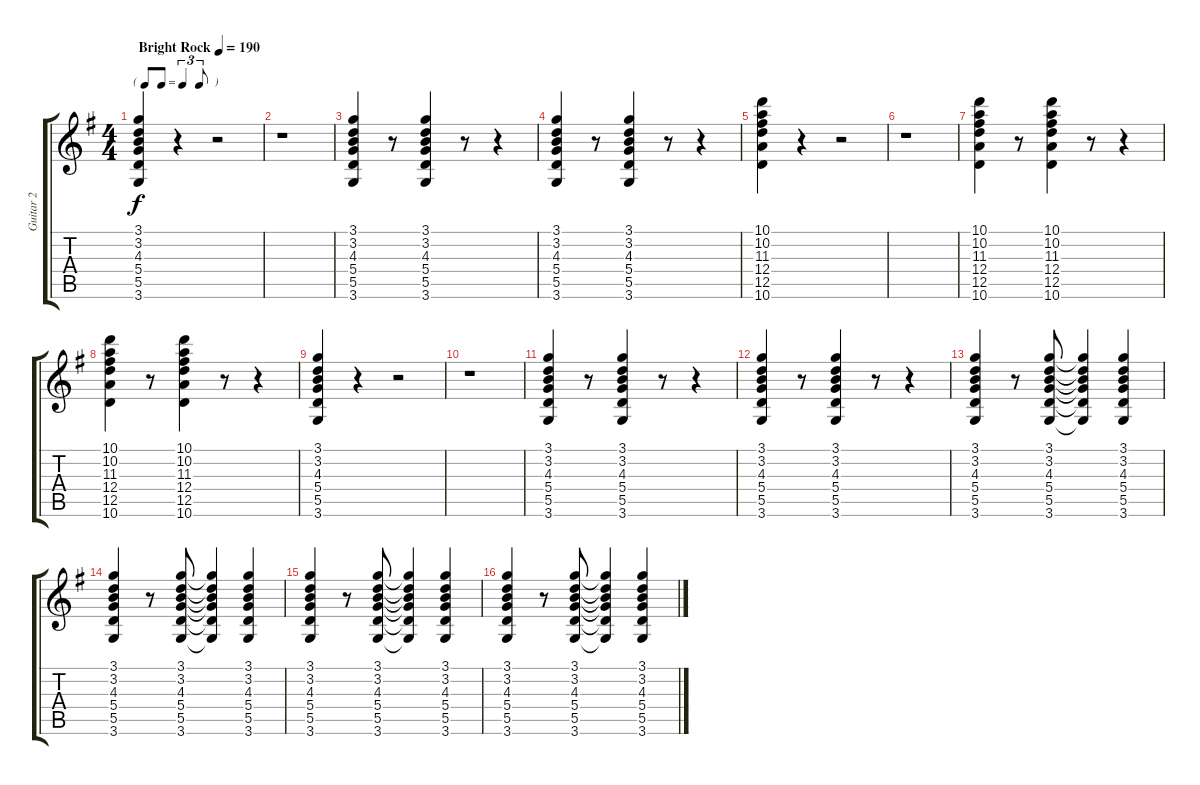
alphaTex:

\track ("Guitar 2" "Guitar 2") {instrument distortionguitar}
\staff {score tabs}
\tuning (E4 B3 G3 D3 A2 E2) {hide}
\ts (4 4)
\tf triplet8th
\tempo (190 "Bright Rock")
\clef g2
\ks g
(3.1 3.2 4.3 5.4 5.5 3.6).4{dy f instrument distortionguitar} r.4 r.2 |
r.1 |
(3.1 3.2 4.3 5.4 5.5 3.6).4 r.8 (3.1 3.2 4.3 5.4 5.5 3.6).4 r.8 r.4 |
(3.1 3.2 4.3 5.4 5.5 3.6).4 r.8 (3.1 3.2 4.3 5.4 5.5 3.6).4 r.8 r.4 |
(10.1 10.2 11.3 12.4 12.5 10.6).4 r.4 r.2 |
r.1 |
(10.1 10.2 11.3 12.4 12.5 10.6).4 r.8 (10.1 10.2 11.3 12.4 12.5 10.6).4 r.8 r.4 |
(10.1 10.2 11.3 12.4 12.5 10.6).4 r.8 (10.1 10.2 11.3 12.4 12.5 10.6).4 r.8 r.4 |
(3.1 3.2 4.3 5.4 5.5 3.6).4 r.4 r.2 |
r.1 |
(3.1 3.2 4.3 5.4 5.5 3.6).4 r.8 (3.1 3.2 4.3 5.4 5.5 3.6).4 r.8 r.4 |
(3.1 3.2 4.3 5.4 5.5 3.6).4 r.8 (3.1 3.2 4.3 5.4 5.5 3.6).4 r.8 r.4 |
(3.1 3.2 4.3 5.4 5.5 3.6).4 r.8 (3.1 3.2 4.3 5.4 5.5 3.6).8 (3.1{t} 3.2{t} 4.3{t} 5.4{t} 5.5{t} 3.6{t}).4 (3.1 3.2 4.3 5.4 5.5 3.6).4 |
(3.1 3.2 4.3 5.4 5.5 3.6).4 r.8 (3.1 3.2 4.3 5.4 5.5 3.6).8 (3.1{t} 3.2{t} 4.3{t} 5.4{t} 5.5{t} 3.6{t}).4 (3.1 3.2 4.3 5.4 5.5 3.6).4 |
(3.1 3.2 4.3 5.4 5.5 3.6).4 r.8 (3.1 3.2 4.3 5.4 5.5 3.6).8 (3.1{t} 3.2{t} 4.3{t} 5.4{t} 5.5{t} 3.6{t}).4 (3.1 3.2 4.3 5.4 5.5 3.6).4 |
(3.1 3.2 4.3 5.4 5.5 3.6).4 r.8 (3.1 3.2 4.3 5.4 5.5 3.6).8 (3.1{t} 3.2{t} 4.3{t} 5.4{t} 5.5{t} 3.6{t}).4 (3.1 3.2 4.3 5.4 5.5 3.6).4
